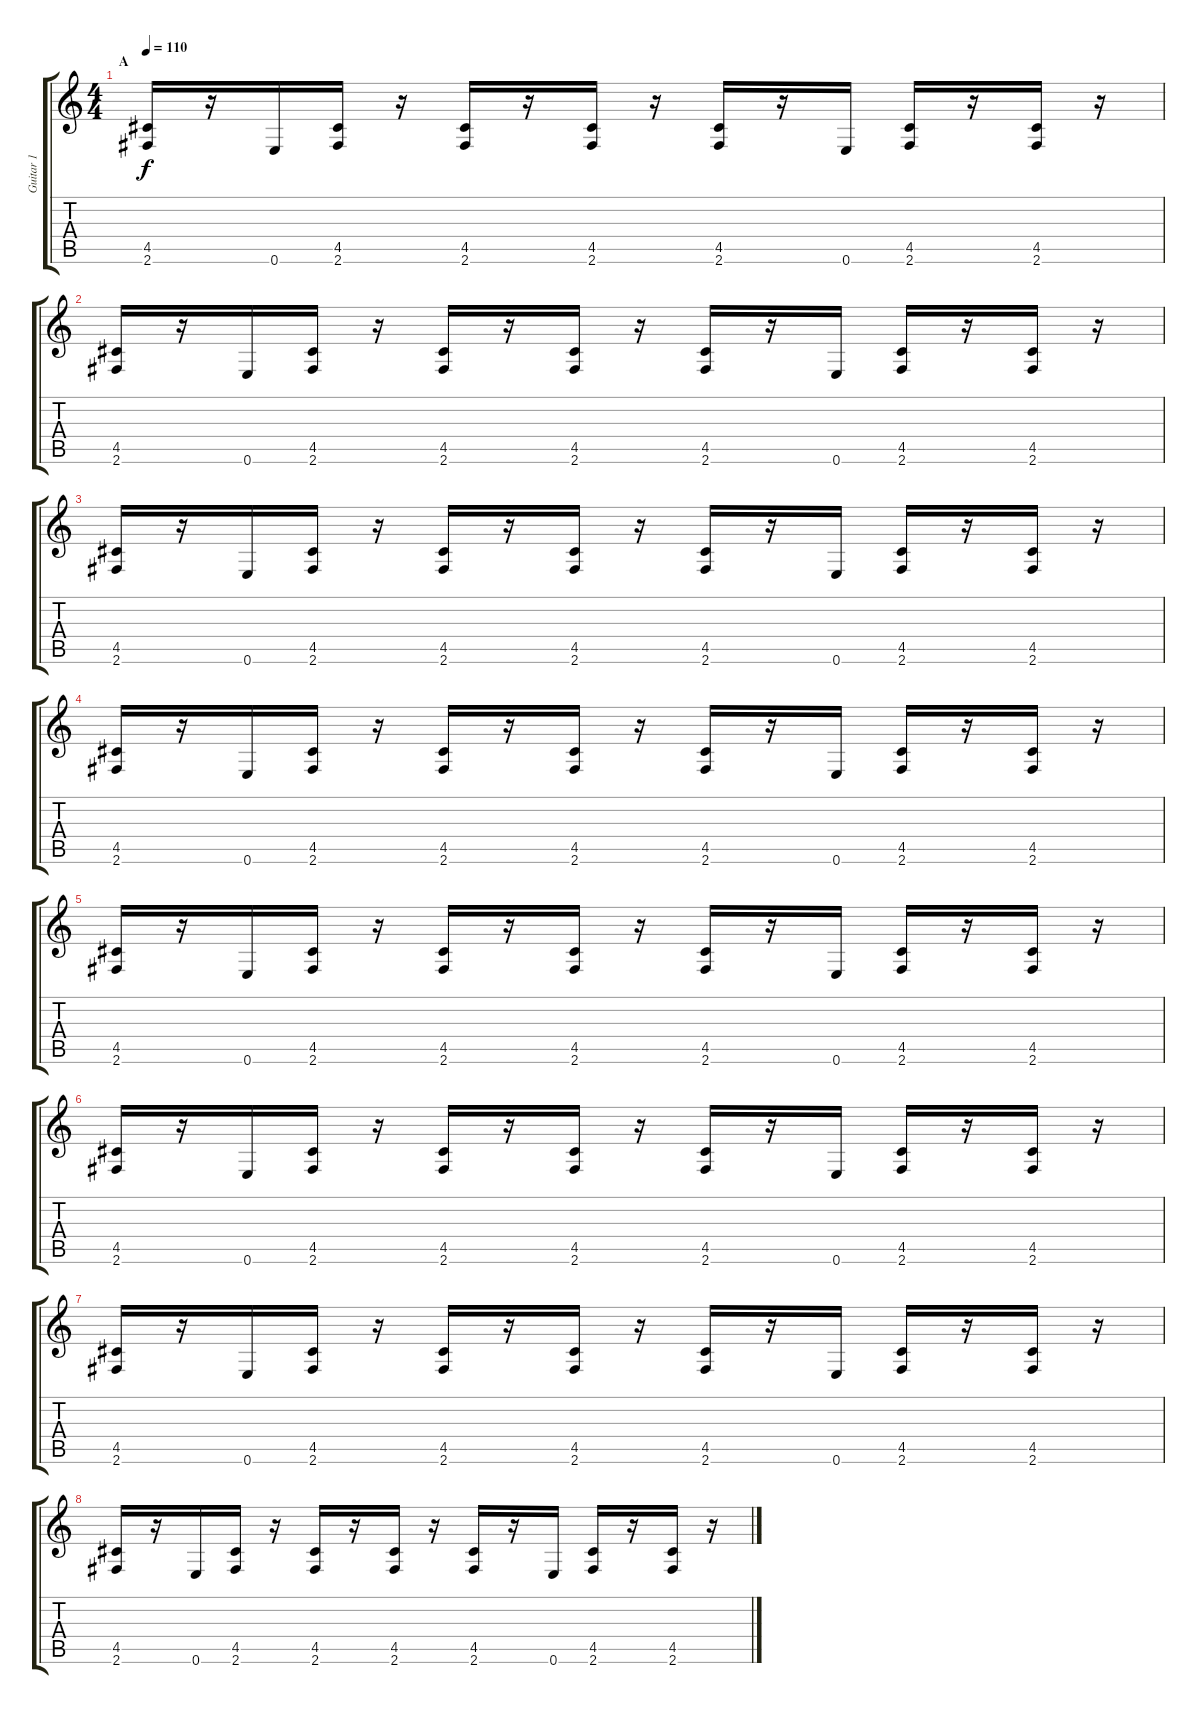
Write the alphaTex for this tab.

\track ("Guitar 1" "Guitar 1") {instrument distortionguitar}
\staff {score tabs}
\tuning (E4 B3 G3 D3 A2 E2) {hide}
\ts (4 4)
\section ("" "A")
\tempo 110
\clef g2
\ks c
(4.5 2.6).16{dy f} r.16 0.6.16 (4.5 2.6).16 r.16 (4.5 2.6).16 r.16 (4.5 2.6).16 r.16 (4.5 2.6).16 r.16 0.6.16 (4.5 2.6).16 r.16 (4.5 2.6).16 r.16 |
(4.5 2.6).16 r.16 0.6.16 (4.5 2.6).16 r.16 (4.5 2.6).16 r.16 (4.5 2.6).16 r.16 (4.5 2.6).16 r.16 0.6.16 (4.5 2.6).16 r.16 (4.5 2.6).16 r.16 |
(4.5 2.6).16 r.16 0.6.16 (4.5 2.6).16 r.16 (4.5 2.6).16 r.16 (4.5 2.6).16 r.16 (4.5 2.6).16 r.16 0.6.16 (4.5 2.6).16 r.16 (4.5 2.6).16 r.16 |
(4.5 2.6).16 r.16 0.6.16 (4.5 2.6).16 r.16 (4.5 2.6).16 r.16 (4.5 2.6).16 r.16 (4.5 2.6).16 r.16 0.6.16 (4.5 2.6).16 r.16 (4.5 2.6).16 r.16 |
(4.5 2.6).16 r.16 0.6.16 (4.5 2.6).16 r.16 (4.5 2.6).16 r.16 (4.5 2.6).16 r.16 (4.5 2.6).16 r.16 0.6.16 (4.5 2.6).16 r.16 (4.5 2.6).16 r.16 |
(4.5 2.6).16 r.16 0.6.16 (4.5 2.6).16 r.16 (4.5 2.6).16 r.16 (4.5 2.6).16 r.16 (4.5 2.6).16 r.16 0.6.16 (4.5 2.6).16 r.16 (4.5 2.6).16 r.16 |
(4.5 2.6).16 r.16 0.6.16 (4.5 2.6).16 r.16 (4.5 2.6).16 r.16 (4.5 2.6).16 r.16 (4.5 2.6).16 r.16 0.6.16 (4.5 2.6).16 r.16 (4.5 2.6).16 r.16 |
(4.5 2.6).16 r.16 0.6.16 (4.5 2.6).16 r.16 (4.5 2.6).16 r.16 (4.5 2.6).16 r.16 (4.5 2.6).16 r.16 0.6.16 (4.5 2.6).16 r.16 (4.5 2.6).16 r.16
